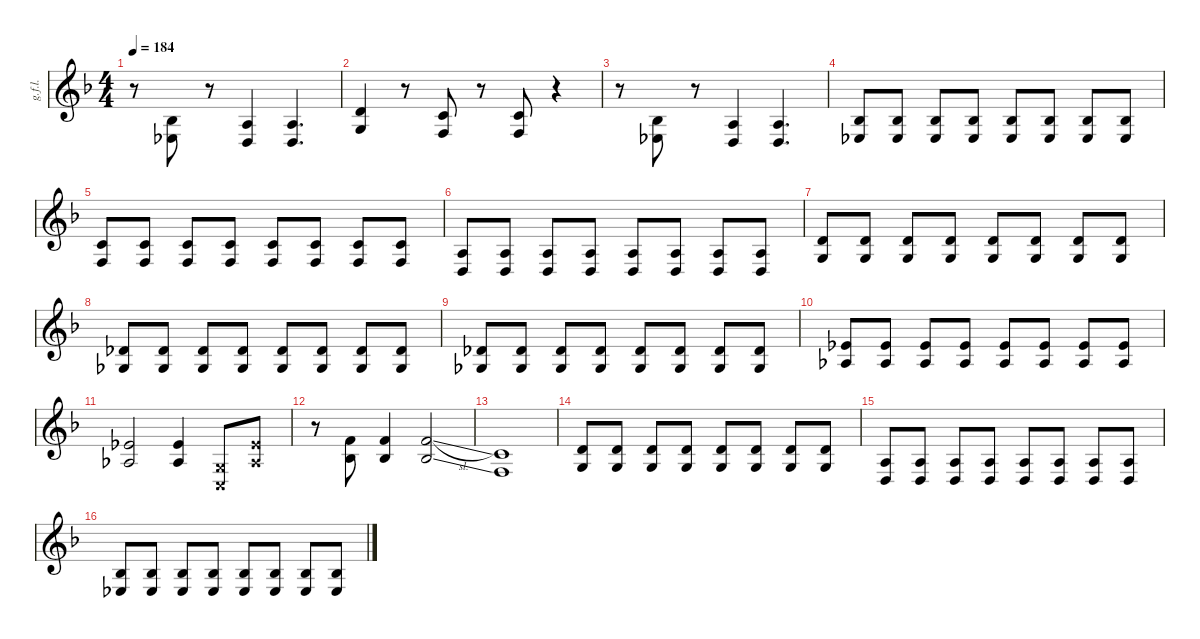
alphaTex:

\defaultSystemsLayout 4
\hideDynamics
\bracketExtendMode nobrackets
\otherSystemsTrackNameOrientation horizontal
\track ("Guitar Folder L" "g.f.l.") {instrument distortionguitar}
\staff {score}
\tuning (D4 A3 F3 C3 G2 C2)
\ts (4 4)
\tempo 184
\clef g2
\ks dminor
r.8{dy mf beam Down} (3.6{acc b} 3.5{acc b}).8{beam Up} r.8{beam Up} (2.6{acc forcenatural} 2.5{acc forcenatural}).4{beam Up} (2.6{acc forcenatural} 2.5{acc forcenatural}).4{d beam Up} |
(7.6{acc forcenatural} 7.5{acc forcenatural}).4{beam Up} r.8{beam Up} (5.6{acc forcenatural} 5.5{acc forcenatural}).8{beam Up} r.8{beam Up} (5.5{acc forcenatural} 5.6{acc forcenatural}).8{beam Up} r.4{beam Up} |
r.8{beam Down} (3.6{acc b} 3.5{acc b}).8{beam Up} r.8{beam Up} (2.6{acc forcenatural} 2.5{acc forcenatural}).4{beam Up} (2.6{acc forcenatural} 2.5{acc forcenatural}).4{d beam Up} |
(3.6{acc b} 3.5{acc b}).8{beam Up} (3.6{acc b} 3.5{acc b}).8{beam Up} (3.6{acc b} 3.5{acc b}).8{beam Up} (3.6{acc b} 3.5{acc b}).8{beam Up} (3.6{acc b} 3.5{acc b}).8{beam Up} (3.6{acc b} 3.5{acc b}).8{beam Up} (3.6{acc b} 3.5{acc b}).8{beam Up} (3.6{acc b} 3.5{acc b}).8{beam Up} |
(5.6{acc forcenatural} 5.5{acc forcenatural}).8{beam Up} (5.6{acc forcenatural} 5.5{acc forcenatural}).8{beam Up} (5.6{acc forcenatural} 5.5{acc forcenatural}).8{beam Up} (5.6{acc forcenatural} 5.5{acc forcenatural}).8{beam Up} (5.6{acc forcenatural} 5.5{acc forcenatural}).8{beam Up} (5.6{acc forcenatural} 5.5{acc forcenatural}).8{beam Up} (5.6{acc forcenatural} 5.5{acc forcenatural}).8{beam Up} (5.6{acc forcenatural} 5.5{acc forcenatural}).8{beam Up} |
(2.6{acc forcenatural} 2.5{acc forcenatural}).8{beam Up} (2.6{acc forcenatural} 2.5{acc forcenatural}).8{beam Up} (2.6{acc forcenatural} 2.5{acc forcenatural}).8{beam Up} (2.6{acc forcenatural} 2.5{acc forcenatural}).8{beam Up} (2.6{acc forcenatural} 2.5{acc forcenatural}).8{beam Up} (2.6{acc forcenatural} 2.5{acc forcenatural}).8{beam Up} (2.6{acc forcenatural} 2.5{acc forcenatural}).8{beam Up} (2.6{acc forcenatural} 2.5{acc forcenatural}).8{beam Up} |
(7.6{acc forcenatural} 7.5{acc forcenatural}).8{beam Up} (7.6{acc forcenatural} 7.5{acc forcenatural}).8{beam Up} (7.6{acc forcenatural} 7.5{acc forcenatural}).8{beam Up} (7.6{acc forcenatural} 7.5{acc forcenatural}).8{beam Up} (7.6{acc forcenatural} 7.5{acc forcenatural}).8{beam Up} (7.6{acc forcenatural} 7.5{acc forcenatural}).8{beam Up} (7.6{acc forcenatural} 7.5{acc forcenatural}).8{beam Up} (7.6{acc forcenatural} 7.5{acc forcenatural}).8{beam Up} |
(6.5{acc b} 6.6{acc b}).8{beam Up} (6.5{acc b} 6.6{acc b}).8{beam Up} (6.5{acc b} 6.6{acc b}).8{beam Up} (6.5{acc b} 6.6{acc b}).8{beam Up} (6.5{acc b} 6.6{acc b}).8{beam Up} (6.5{acc b} 6.6{acc b}).8{beam Up} (6.5{acc b} 6.6{acc b}).8{beam Up} (6.5{acc b} 6.6{acc b}).8{beam Up} |
(6.5{acc b} 6.6{acc b}).8{beam Up} (6.5{acc b} 6.6{acc b}).8{beam Up} (6.5{acc b} 6.6{acc b}).8{beam Up} (6.5{acc b} 6.6{acc b}).8{beam Up} (6.5{acc b} 6.6{acc b}).8{beam Up} (6.5{acc b} 6.6{acc b}).8{beam Up} (6.5{acc b} 6.6{acc b}).8{beam Up} (6.5{acc b} 6.6{acc b}).8{beam Up} |
(8.5{acc b} 8.6{acc b}).8{beam Up} (8.5{acc b} 8.6{acc b}).8{beam Up} (8.5{acc b} 8.6{acc b}).8{beam Up} (8.5{acc b} 8.6{acc b}).8{beam Up} (8.5{acc b} 8.6{acc b}).8{beam Up} (8.5{acc b} 8.6{acc b}).8{beam Up} (8.5{acc b} 8.6{acc b}).8{beam Up} (8.5{acc b} 8.6{acc b}).8{beam Up} |
(8.6{acc b} 8.5{acc b}).2{beam Up} (8.6{acc b} 8.5{acc b}).4{beam Up} (0.6{x acc forcenatural} 0.5{x acc forcenatural}).8{beam Up} (8.6{x acc b} 8.5{x acc b}).8{beam Up} |
r.8{beam Down} (10.6{acc b} 10.5{acc forcenatural}).8{beam Up} (10.6{acc b} 10.5{acc forcenatural}).4{beam Up} (10.6{sl acc b} 10.5{sl acc forcenatural}).2{beam Up} |
(5.6{acc forcenatural} 5.5{acc forcenatural}).1{beam Up} |
(7.6{acc forcenatural} 7.5{acc forcenatural}).8{beam Up} (7.6{acc forcenatural} 7.5{acc forcenatural}).8{beam Up} (7.6{acc forcenatural} 7.5{acc forcenatural}).8{beam Up} (7.6{acc forcenatural} 7.5{acc forcenatural}).8{beam Up} (7.6{acc forcenatural} 7.5{acc forcenatural}).8{beam Up} (7.6{acc forcenatural} 7.5{acc forcenatural}).8{beam Up} (7.6{acc forcenatural} 7.5{acc forcenatural}).8{beam Up} (7.6{acc forcenatural} 7.5{acc forcenatural}).8{beam Up} |
(2.6{acc forcenatural} 2.5{acc forcenatural}).8{beam Up} (2.6{acc forcenatural} 2.5{acc forcenatural}).8{beam Up} (2.6{acc forcenatural} 2.5{acc forcenatural}).8{beam Up} (2.6{acc forcenatural} 2.5{acc forcenatural}).8{beam Up} (2.6{acc forcenatural} 2.5{acc forcenatural}).8{beam Up} (2.6{acc forcenatural} 2.5{acc forcenatural}).8{beam Up} (2.6{acc forcenatural} 2.5{acc forcenatural}).8{beam Up} (2.6{acc forcenatural} 2.5{acc forcenatural}).8{beam Up} |
(3.6{acc b} 3.5{acc b}).8{beam Up} (3.6{acc b} 3.5{acc b}).8{beam Up} (3.6{acc b} 3.5{acc b}).8{beam Up} (3.6{acc b} 3.5{acc b}).8{beam Up} (3.6{acc b} 3.5{acc b}).8{beam Up} (3.6{acc b} 3.5{acc b}).8{beam Up} (3.6{acc b} 3.5{acc b}).8{beam Up} (3.6{acc b} 3.5{acc b}).8{beam Up}
